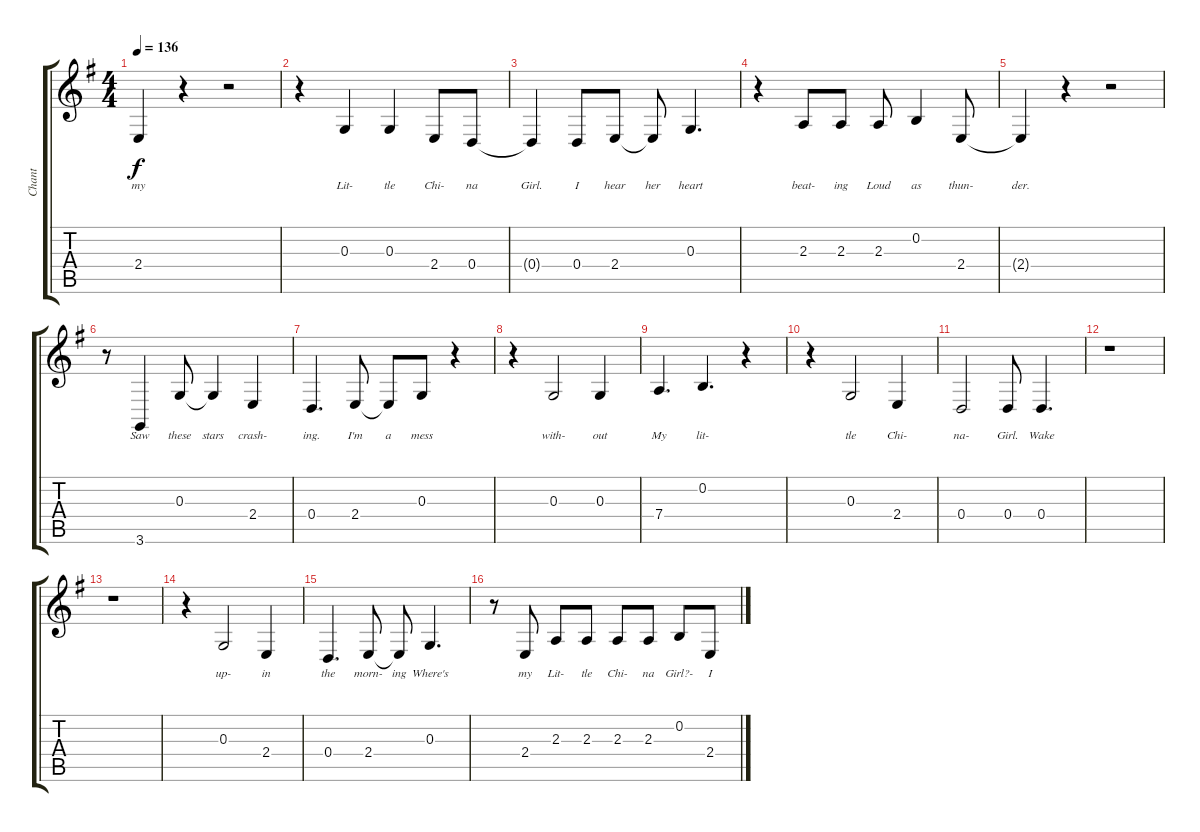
\track ("Chant" "Chant") {instrument flute}
\staff {score tabs}
\tuning (E4 B3 G3 D3 A2 E2) {hide}
\ts (4 4)
\tempo 136
\clef g2
\ks g
2.4{t}.4{lyrics (0 "my") lyrics (1 "") lyrics (2 "") lyrics (3 "") lyrics (4 "") dy f} r.4 r.2 |
r.4 0.3.4{lyrics (0 "Lit-") lyrics (1 "") lyrics (2 "") lyrics (3 "") lyrics (4 "")} 0.3.4{lyrics (0 "tle") lyrics (1 "") lyrics (2 "") lyrics (3 "") lyrics (4 "")} 2.4.8{lyrics (0 "Chi-") lyrics (1 "") lyrics (2 "") lyrics (3 "") lyrics (4 "")} 0.4.8{lyrics (0 "na") lyrics (1 "") lyrics (2 "") lyrics (3 "") lyrics (4 "")} |
0.4{t}.4{lyrics (0 "Girl.") lyrics (1 "") lyrics (2 "") lyrics (3 "") lyrics (4 "")} 0.4.8{lyrics (0 "I") lyrics (1 "") lyrics (2 "") lyrics (3 "") lyrics (4 "")} 2.4.8{lyrics (0 "hear") lyrics (1 "") lyrics (2 "") lyrics (3 "") lyrics (4 "")} 2.4{t}.8{lyrics (0 "her") lyrics (1 "") lyrics (2 "") lyrics (3 "") lyrics (4 "")} 0.3.4{d lyrics (0 "heart") lyrics (1 "") lyrics (2 "") lyrics (3 "") lyrics (4 "")} |
r.4 2.3.8{lyrics (0 "beat-") lyrics (1 "") lyrics (2 "") lyrics (3 "") lyrics (4 "")} 2.3.8{lyrics (0 "ing") lyrics (1 "") lyrics (2 "") lyrics (3 "") lyrics (4 "")} 2.3.8{lyrics (0 "Loud") lyrics (1 "") lyrics (2 "") lyrics (3 "") lyrics (4 "")} 0.2.4{lyrics (0 "as") lyrics (1 "") lyrics (2 "") lyrics (3 "") lyrics (4 "")} 2.4.8{lyrics (0 "thun-") lyrics (1 "") lyrics (2 "") lyrics (3 "") lyrics (4 "")} |
2.4{t}.4{lyrics (0 "der.") lyrics (1 "") lyrics (2 "") lyrics (3 "") lyrics (4 "")} r.4 r.2 |
r.8 3.6.4{lyrics (0 "Saw") lyrics (1 "") lyrics (2 "") lyrics (3 "") lyrics (4 "")} 0.3.8{lyrics (0 "these") lyrics (1 "") lyrics (2 "") lyrics (3 "") lyrics (4 "")} 0.3{t}.4{lyrics (0 "stars") lyrics (1 "") lyrics (2 "") lyrics (3 "") lyrics (4 "")} 2.4.4{lyrics (0 "crash-") lyrics (1 "") lyrics (2 "") lyrics (3 "") lyrics (4 "")} |
0.4.4{d lyrics (0 "ing.") lyrics (1 "") lyrics (2 "") lyrics (3 "") lyrics (4 "")} 2.4.8{lyrics (0 "I'm") lyrics (1 "") lyrics (2 "") lyrics (3 "") lyrics (4 "")} 2.4{t}.8{lyrics (0 "a") lyrics (1 "") lyrics (2 "") lyrics (3 "") lyrics (4 "")} 0.3.8{lyrics (0 "mess") lyrics (1 "") lyrics (2 "") lyrics (3 "") lyrics (4 "")} r.4 |
r.4 0.3.2{lyrics (0 "with-") lyrics (1 "") lyrics (2 "") lyrics (3 "") lyrics (4 "")} 0.3.4{lyrics (0 "out") lyrics (1 "") lyrics (2 "") lyrics (3 "") lyrics (4 "")} |
7.4.4{d lyrics (0 "My") lyrics (1 "") lyrics (2 "") lyrics (3 "") lyrics (4 "")} 0.2.4{d lyrics (0 "lit-") lyrics (1 "") lyrics (2 "") lyrics (3 "") lyrics (4 "")} r.4 |
r.4 0.3.2{lyrics (0 "tle") lyrics (1 "") lyrics (2 "") lyrics (3 "") lyrics (4 "")} 2.4.4{lyrics (0 "Chi-") lyrics (1 "") lyrics (2 "") lyrics (3 "") lyrics (4 "")} |
0.4.2{lyrics (0 "na-") lyrics (1 "") lyrics (2 "") lyrics (3 "") lyrics (4 "")} 0.4.8{lyrics (0 "Girl.") lyrics (1 "") lyrics (2 "") lyrics (3 "") lyrics (4 "")} 0.4.4{d lyrics (0 "Wake") lyrics (1 "") lyrics (2 "") lyrics (3 "") lyrics (4 "")} |
r.1 |
r.1 |
r.4 0.3.2{lyrics (0 "up-") lyrics (1 "") lyrics (2 "") lyrics (3 "") lyrics (4 "")} 2.4.4{lyrics (0 "in") lyrics (1 "") lyrics (2 "") lyrics (3 "") lyrics (4 "")} |
0.4.4{d lyrics (0 "the") lyrics (1 "") lyrics (2 "") lyrics (3 "") lyrics (4 "")} 2.4.8{lyrics (0 "morn-") lyrics (1 "") lyrics (2 "") lyrics (3 "") lyrics (4 "")} 2.4{t}.8{lyrics (0 "ing") lyrics (1 "") lyrics (2 "") lyrics (3 "") lyrics (4 "")} 0.3.4{d lyrics (0 "Where's") lyrics (1 "") lyrics (2 "") lyrics (3 "") lyrics (4 "")} |
r.8 2.4.8{lyrics (0 "my") lyrics (1 "") lyrics (2 "") lyrics (3 "") lyrics (4 "")} 2.3.8{lyrics (0 "Lit-") lyrics (1 "") lyrics (2 "") lyrics (3 "") lyrics (4 "")} 2.3.8{lyrics (0 "tle") lyrics (1 "") lyrics (2 "") lyrics (3 "") lyrics (4 "")} 2.3.8{lyrics (0 "Chi-") lyrics (1 "") lyrics (2 "") lyrics (3 "") lyrics (4 "")} 2.3.8{lyrics (0 "na") lyrics (1 "") lyrics (2 "") lyrics (3 "") lyrics (4 "")} 0.2.8{lyrics (0 "Girl?-") lyrics (1 "") lyrics (2 "") lyrics (3 "") lyrics (4 "")} 2.4.8{lyrics (0 "I") lyrics (1 "") lyrics (2 "") lyrics (3 "") lyrics (4 "")}
